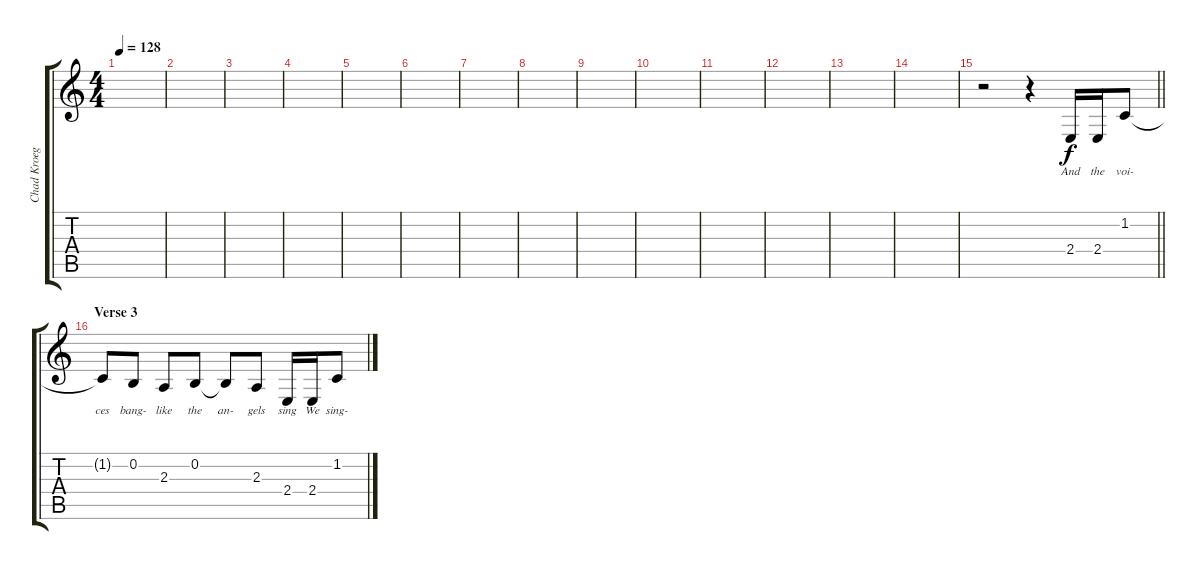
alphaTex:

\track ("Chad Kroeger (voice)" "Chad Kroeg") {instrument tenorsax}
\staff {score tabs}
\tuning (E4 B3 G3 D3 A2 E2) {hide}
\ts (4 4)
\tempo 128
\clef g2
\ks c
|
|
|
|
|
|
|
|
|
|
|
|
|
|
\barLineRight lightlight
r.2 r.4 2.4.16{lyrics (0 "And") lyrics (1 "") lyrics (2 "") lyrics (3 "") lyrics (4 "")} 2.4.16{lyrics (0 "the") lyrics (1 "") lyrics (2 "") lyrics (3 "") lyrics (4 "")} 1.2.8{lyrics (0 "voi-") lyrics (1 "") lyrics (2 "") lyrics (3 "") lyrics (4 "")} |
\section ("" "Verse 3")
1.2{t}.8{lyrics (0 "ces") lyrics (1 "") lyrics (2 "") lyrics (3 "") lyrics (4 "")} 0.2.8{lyrics (0 "bang-") lyrics (1 "") lyrics (2 "") lyrics (3 "") lyrics (4 "")} 2.3.8{lyrics (0 "like") lyrics (1 "") lyrics (2 "") lyrics (3 "") lyrics (4 "")} 0.2.8{lyrics (0 "the") lyrics (1 "") lyrics (2 "") lyrics (3 "") lyrics (4 "")} 0.2{t}.8{lyrics (0 "an-") lyrics (1 "") lyrics (2 "") lyrics (3 "") lyrics (4 "")} 2.3.8{lyrics (0 "gels") lyrics (1 "") lyrics (2 "") lyrics (3 "") lyrics (4 "")} 2.4.16{lyrics (0 "sing") lyrics (1 "") lyrics (2 "") lyrics (3 "") lyrics (4 "")} 2.4.16{lyrics (0 "We") lyrics (1 "") lyrics (2 "") lyrics (3 "") lyrics (4 "")} 1.2.8{lyrics (0 "sing-") lyrics (1 "") lyrics (2 "") lyrics (3 "") lyrics (4 "")}
